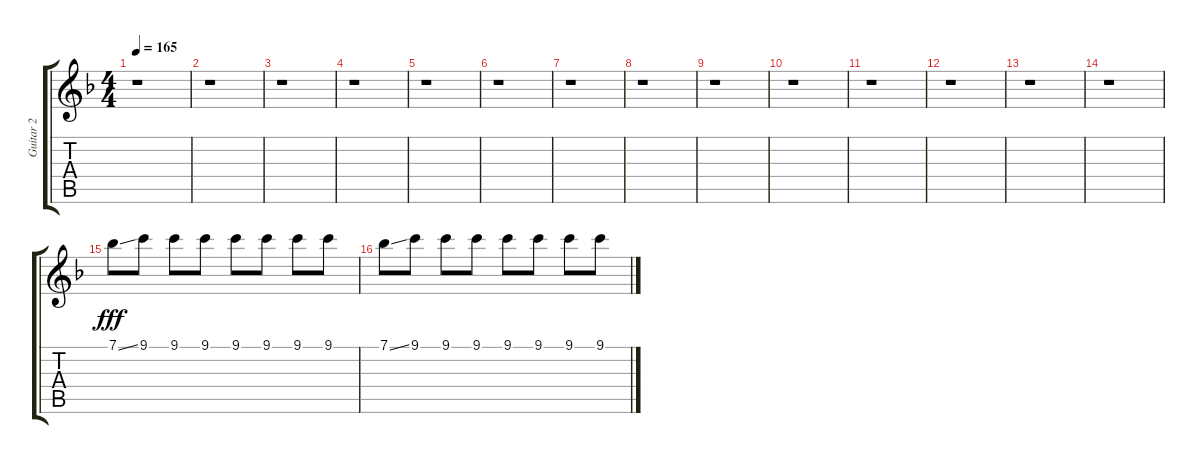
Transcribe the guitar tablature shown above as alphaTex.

\track ("Guitar 2" "Guitar 2") {instrument distortionguitar}
\staff {score tabs}
\tuning (Eb4 Bb3 Gb3 Db3 Ab2 Eb2) {hide}
\ts (4 4)
\tempo 165
\clef g2
\ks f
r.1{dy f} |
r.1 |
r.1 |
r.1 |
r.1 |
r.1 |
r.1 |
r.1 |
r.1 |
r.1 |
r.1 |
r.1 |
r.1 |
r.1 |
7.1{ss}.8{dy fff volume 16} 9.1.8 9.1.8 9.1.8 9.1.8 9.1.8 9.1.8 9.1.8 |
7.1{ss}.8 9.1.8 9.1.8 9.1.8 9.1.8 9.1.8 9.1.8 9.1.8
